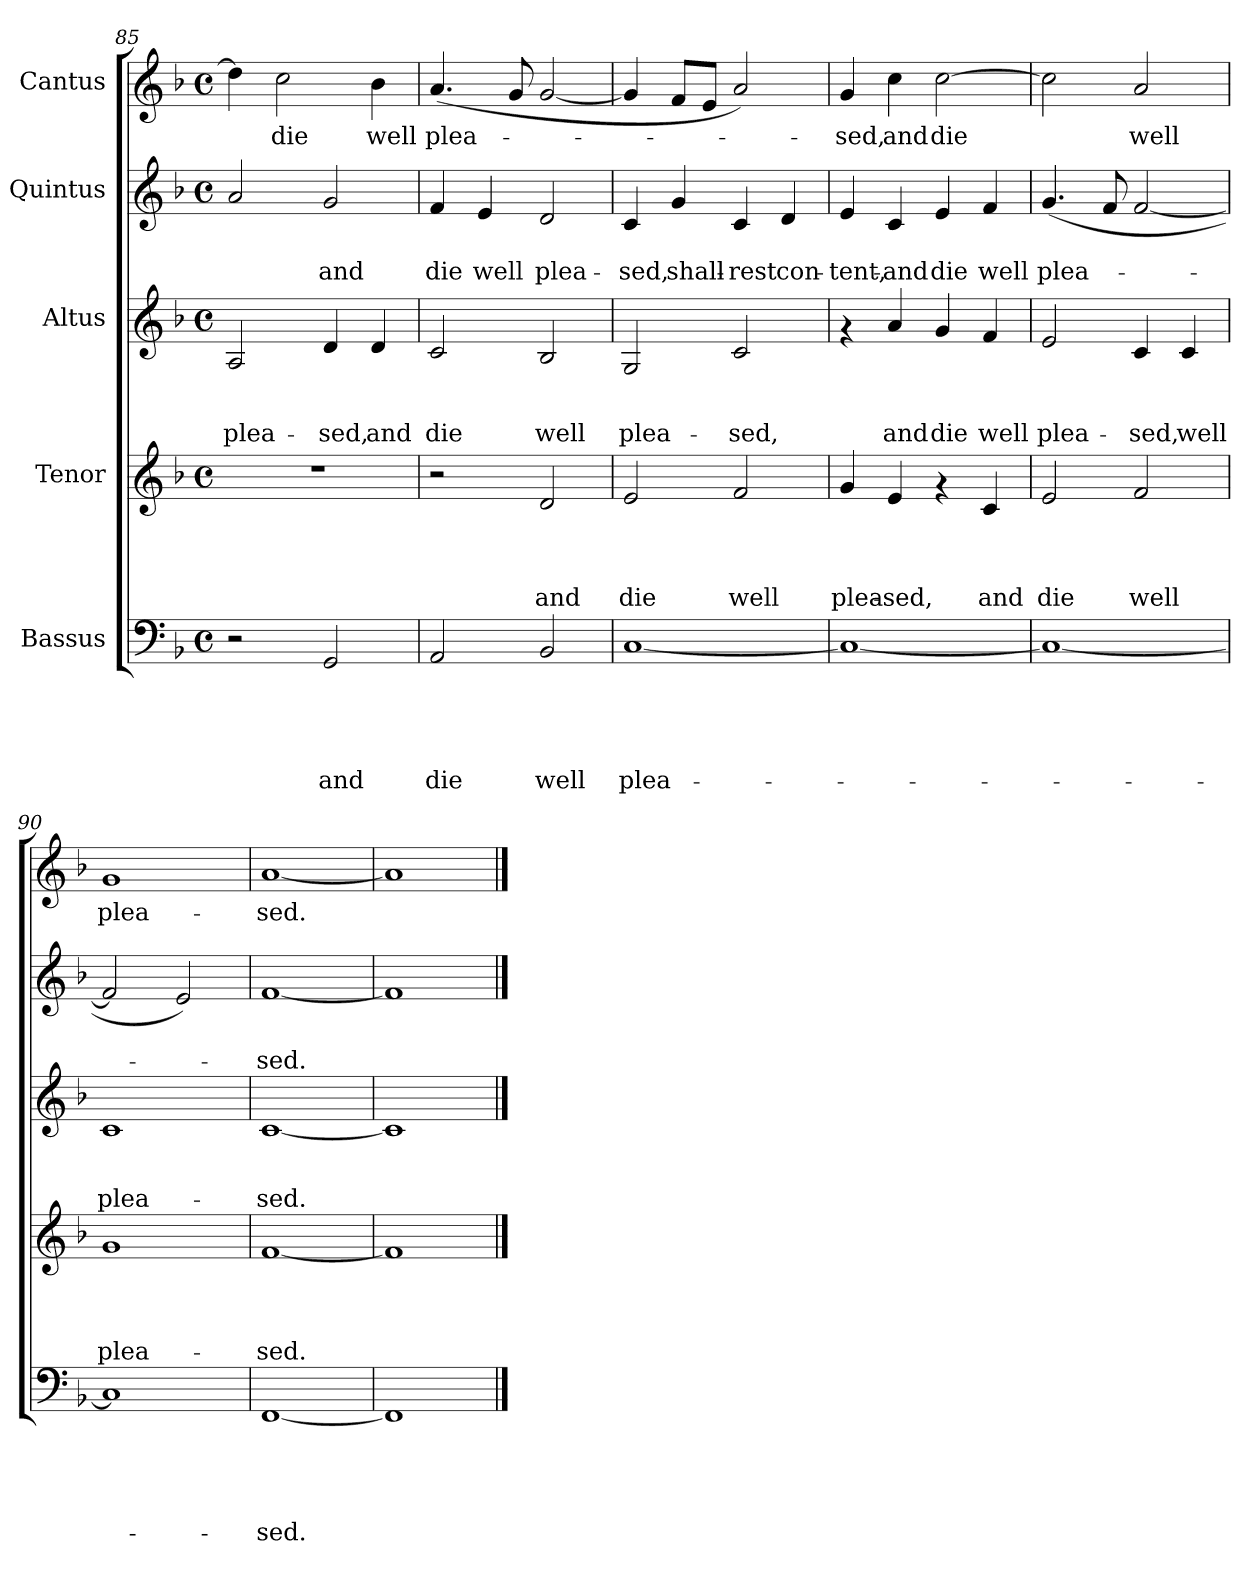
**kern	**text	**text	**text	**text	**text	**kern	**text	**text	**text	**text	**kern	**text	**text	**text	**kern	**text	**text	**kern	**text
*part5	*part5	*part5	*part5	*part5	*part5	*part4	*part4	*part4	*part4	*part4	*part3	*part3	*part3	*part3	*part2	*part2	*part2	*part1	*part1
*staff5	*staff5	*staff5	*staff5	*staff5	*staff5	*staff4	*staff4	*staff4	*staff4	*staff4	*staff3	*staff3	*staff3	*staff3	*staff2	*staff2	*staff2	*staff1	*staff1
*I"Bassus	*	*	*	*	*	*I"Tenor	*	*	*	*	*I"Altus	*	*	*	*I"Quintus	*	*	*I"Cantus	*
*clefF4	*	*	*	*	*	*clefG2	*	*	*	*	*clefG2	*	*	*	*clefG2	*	*	*clefG2	*
*k[b-]	*	*	*	*	*	*k[b-]	*	*	*	*	*k[b-]	*	*	*	*k[b-]	*	*	*k[b-]	*
*F:	*	*	*	*	*	*F:	*	*	*	*	*F:	*	*	*	*F:	*	*	*F:	*
*M4/4	*	*	*	*	*	*M4/4	*	*	*	*	*M4/4	*	*	*	*M4/4	*	*	*M4/4	*
*met(c)	*	*	*	*	*	*met(c)	*	*	*	*	*met(c)	*	*	*	*met(c)	*	*	*met(c)	*
=85	=85	=85	=85	=85	=85	=85	=85	=85	=85	=85	=85	=85	=85	=85	=85	=85	=85	=85	=85
!	!	!	!	!	!	!	!	!	!	!	!	!	!	!LO:LY:b	!	!	!	!	!
2r	.	.	.	.	.	1r	.	.	.	.	2A/	.	.	plea-	2a/	.	.	4dd\]	.
!	!	!	!	!	!	!	!	!	!	!	!	!	!	!	!	!	!	!	!LO:LY:b
.	.	.	.	.	.	.	.	.	.	.	.	.	.	.	.	.	.	2cc\	die
!	!	!	!	!	!LO:LY:b	!	!	!	!	!	!	!	!	!LO:LY:b	!	!	!LO:LY:b	!	!
2GG/	.	.	.	.	and	.	.	.	.	.	4d/	.	.	-sed,	2g/	.	and	.	.
!	!	!	!	!	!	!	!	!	!	!	!	!	!	!LO:LY:b	!	!	!	!	!LO:LY:b
.	.	.	.	.	.	.	.	.	.	.	4d/	.	.	and	.	.	.	4b-\	well
=86	=86	=86	=86	=86	=86	=86	=86	=86	=86	=86	=86	=86	=86	=86	=86	=86	=86	=86	=86
!	!	!	!	!	!LO:LY:b	!	!	!	!	!	!	!	!	!LO:LY:b	!	!	!LO:LY:b	!	!LO:LY:b
2AA/	.	.	.	.	die	2r	.	.	.	.	2c/	.	.	die	4f/	.	die	(<4.a/	plea-
!	!	!	!	!	!	!	!	!	!	!	!	!	!	!	!	!	!LO:LY:b	!	!
.	.	.	.	.	.	.	.	.	.	.	.	.	.	.	4e/	.	well	.	.
.	.	.	.	.	.	.	.	.	.	.	.	.	.	.	.	.	.	8g/	.
!	!	!	!	!	!LO:LY:b	!	!	!	!	!LO:LY:b	!	!	!	!LO:LY:b	!	!	!LO:LY:b	!	!
2BB-/	.	.	.	.	well	2d/	.	.	.	and	2B-/	.	.	well	2d/	.	plea-	[<2g/	.
=87	=87	=87	=87	=87	=87	=87	=87	=87	=87	=87	=87	=87	=87	=87	=87	=87	=87	=87	=87
!	!	!	!	!	!LO:LY:b	!	!	!	!	!LO:LY:b	!	!	!	!LO:LY:b	!	!	!LO:LY:b	!	!
[<1C	.	.	.	.	plea-	2e/	.	.	.	die	2G/	.	.	plea-	4c/	.	-sed,	4g/]	.
!	!	!	!	!	!	!	!	!	!	!	!	!	!	!	!	!	!LO:LY:b	!	!
.	.	.	.	.	.	.	.	.	.	.	.	.	.	.	4g/	.	shall-	8f/L	.
.	.	.	.	.	.	.	.	.	.	.	.	.	.	.	.	.	.	8e/J	.
!	!	!	!	!	!	!	!	!	!	!LO:LY:b	!	!	!	!LO:LY:b	!	!	!LO:LY:b	!	!
.	.	.	.	.	.	2f/	.	.	.	well	2c/	.	.	-sed,	4c/	.	-rest	2a/)	.
!	!	!	!	!	!	!	!	!	!	!	!	!	!	!	!	!	!LO:LY:b	!	!
.	.	.	.	.	.	.	.	.	.	.	.	.	.	.	4d/	.	con-	.	.
!!LO:LB:g=z
=88	=88	=88	=88	=88	=88	=88	=88	=88	=88	=88	=88	=88	=88	=88	=88	=88	=88	=88	=88
!	!	!	!	!	!	!	!	!	!	!LO:LY:b	!	!	!	!	!	!	!LO:LY:b	!	!LO:LY:b
1C_	.	.	.	.	.	4g/	.	.	.	plea-	4rf	.	.	.	4e/	.	-tent,-	4g/	-sed,
!	!	!	!	!	!	!	!	!	!	!LO:LY:b	!	!	!	!LO:LY:b	!	!	!LO:LY:b	!	!LO:LY:b
.	.	.	.	.	.	4e/	.	.	.	-sed,	4a/	.	.	and	4c/	.	-and	4cc\	and
!	!	!	!	!	!	!	!	!	!	!	!	!	!	!LO:LY:b	!	!	!LO:LY:b	!	!LO:LY:b
.	.	.	.	.	.	4rf	.	.	.	.	4g/	.	.	die	4e/	.	die	[>2cc\	die
!	!	!	!	!	!	!	!	!	!	!LO:LY:b	!	!	!	!LO:LY:b	!	!	!LO:LY:b	!	!
.	.	.	.	.	.	4c/	.	.	.	and	4f/	.	.	well	4f/	.	well	.	.
=89	=89	=89	=89	=89	=89	=89	=89	=89	=89	=89	=89	=89	=89	=89	=89	=89	=89	=89	=89
!	!	!	!	!	!	!	!	!	!	!LO:LY:b	!	!	!	!LO:LY:b	!	!	!LO:LY:b	!	!
1C_	.	.	.	.	.	2e/	.	.	.	die	2e/	.	.	plea-	(<4.g/	.	plea-	2cc\]	.
.	.	.	.	.	.	.	.	.	.	.	.	.	.	.	8f/	.	.	.	.
!	!	!	!	!	!	!	!	!	!	!LO:LY:b	!	!	!	!LO:LY:b	!	!	!	!	!LO:LY:b
.	.	.	.	.	.	2f/	.	.	.	well	4c/	.	.	-sed,	[<2f/	.	.	2a/	well
!	!	!	!	!	!	!	!	!	!	!	!	!	!	!LO:LY:b	!	!	!	!	!
.	.	.	.	.	.	.	.	.	.	.	4c/	.	.	well	.	.	.	.	.
=90	=90	=90	=90	=90	=90	=90	=90	=90	=90	=90	=90	=90	=90	=90	=90	=90	=90	=90	=90
!	!	!	!	!	!	!	!	!	!	!LO:LY:b	!	!	!	!LO:LY:b	!	!	!	!	!LO:LY:b
1C]	.	.	.	.	.	1g	.	.	.	plea-	1c	.	.	plea-	2f/]	.	.	1g	plea-
.	.	.	.	.	.	.	.	.	.	.	.	.	.	.	2e/)	.	.	.	.
=91	=91	=91	=91	=91	=91	=91	=91	=91	=91	=91	=91	=91	=91	=91	=91	=91	=91	=91	=91
!	!	!	!	!	!LO:LY:b	!	!	!	!	!LO:LY:b	!	!	!	!LO:LY:b	!	!	!LO:LY:b	!	!LO:LY:b
[<1FF	.	.	.	.	-sed.	[<1f	.	.	.	-sed.	[<1c	.	.	-sed.	[<1f	.	-sed.	[<1a	-sed.
=92	=92	=92	=92	=92	=92	=92	=92	=92	=92	=92	=92	=92	=92	=92	=92	=92	=92	=92	=92
1FF]	.	.	.	.	.	1f]	.	.	.	.	1c]	.	.	.	1f]	.	.	1a]	.
==	==	==	==	==	==	==	==	==	==	==	==	==	==	==	==	==	==	==	==
*-	*-	*-	*-	*-	*-	*-	*-	*-	*-	*-	*-	*-	*-	*-	*-	*-	*-	*-	*-
